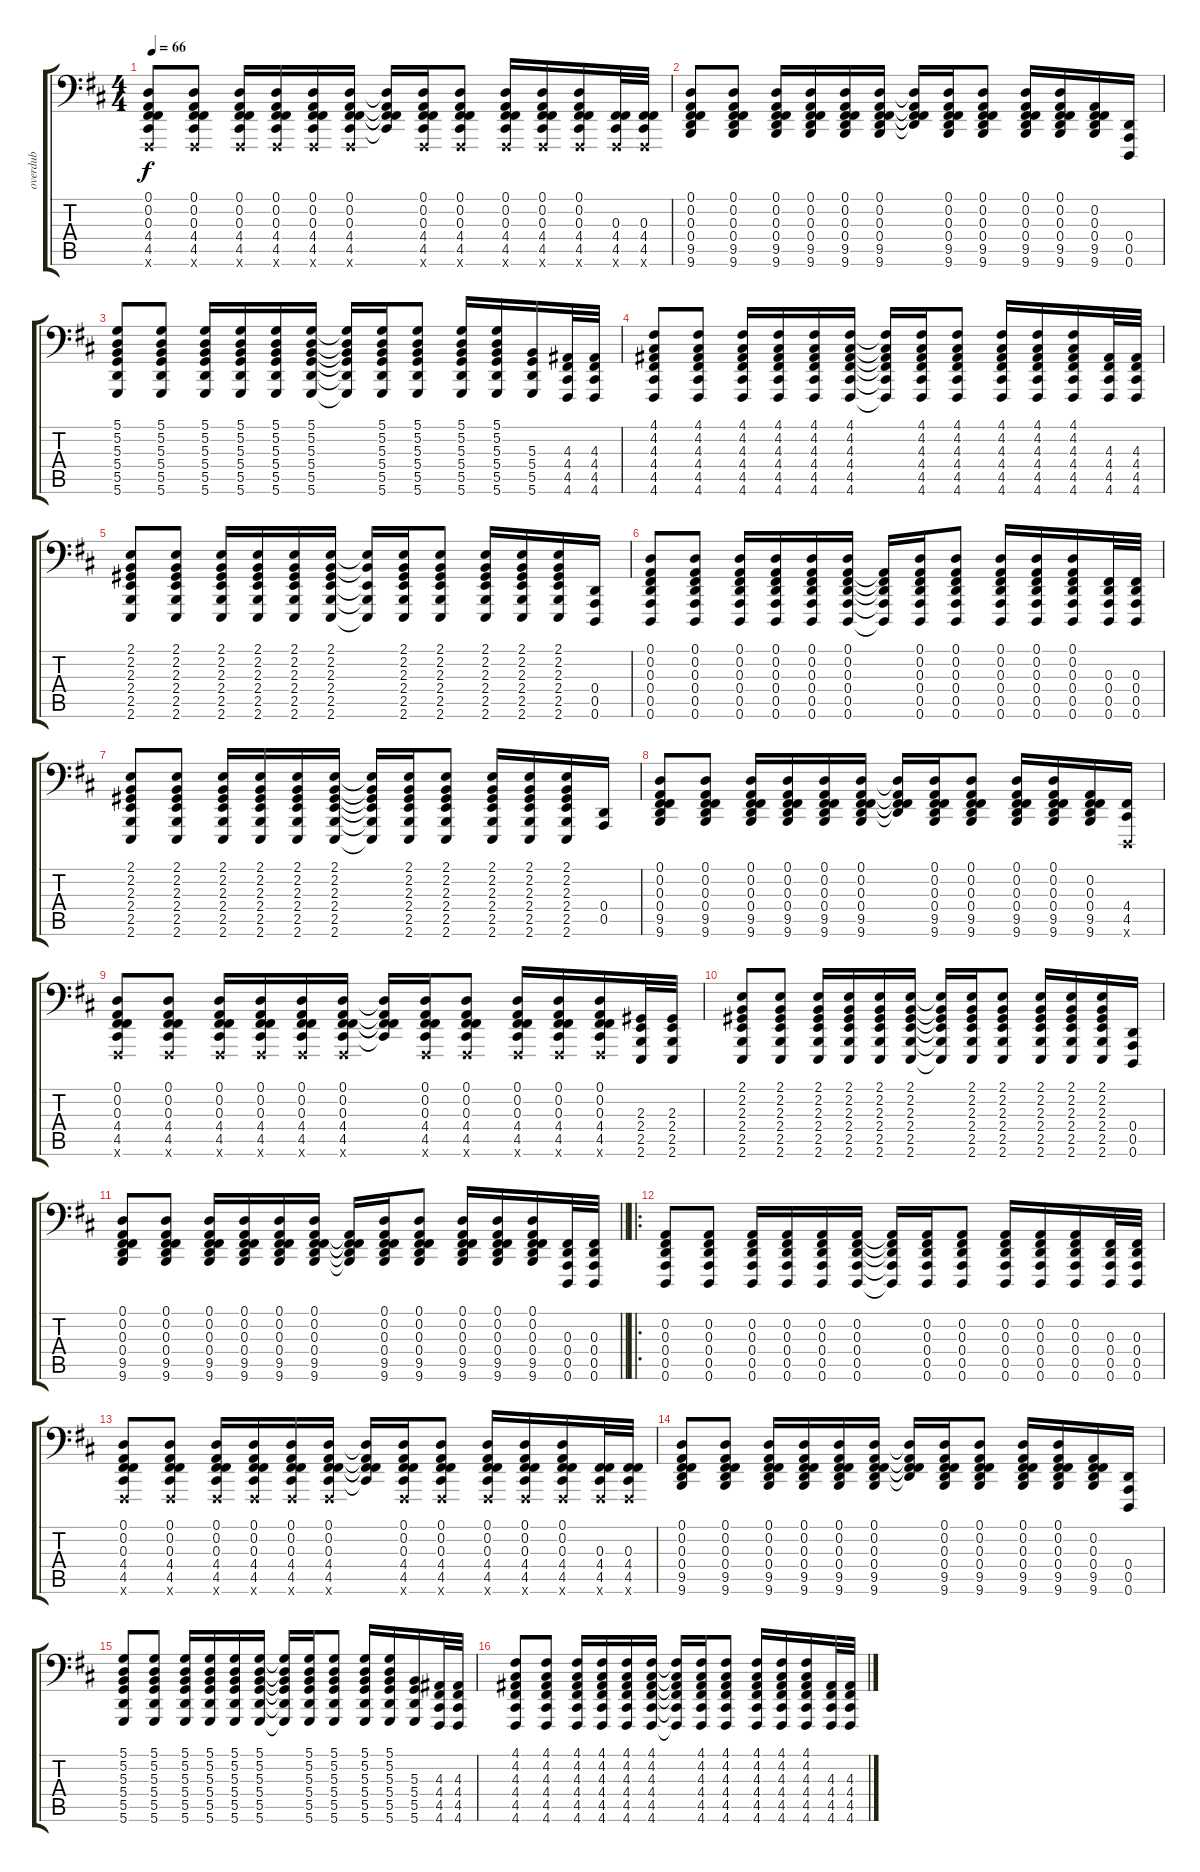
\track ("overdub" "overdub") {instrument fx7echoes}
\staff {score tabs}
\tuning (D3 A2 Gb2 D2 A1 D1) {hide}
\ts (4 4)
\tempo 66
\clef f4
\ks d
(0.1 0.2 0.3 4.4 4.5 4.6{x}).8{dy f} (0.1 0.2 0.3 4.4 4.5 4.6{x}).8 (0.1 0.2 0.3 4.4 4.5 4.6{x}).16 (0.1 0.2 0.3 4.4 4.5 4.6{x}).16 (0.1 0.2 0.3 4.4 4.5 4.6{x}).16 (0.1 0.2 0.3 4.4 4.5 4.6{x}).16 (0.1{t} 0.2{t} 0.3{t} 4.4{t} 4.5{t}).16 (0.1 0.2 0.3 4.4 4.5 4.6{x}).16 (0.1 0.2 0.3 4.4 4.5 4.6{x}).8 (0.1 0.2 0.3 4.4 4.5 4.6{x}).16 (0.1 0.2 0.3 4.4 4.5 4.6{x}).16 (0.1 0.2 0.3 4.4 4.5 4.6{x}).16 (0.3 4.4 4.5 4.6{x}).32 (0.3 4.4 4.5 4.6{x}).32 |
(0.1 0.2 0.3 0.4 9.5 9.6).8 (0.1 0.2 0.3 0.4 9.5 9.6).8 (0.1 0.2 0.3 0.4 9.5 9.6).16 (0.1 0.2 0.3 0.4 9.5 9.6).16 (0.1 0.2 0.3 0.4 9.5 9.6).16 (0.1 0.2 0.3 0.4 9.5 9.6).16 (0.1{t} 0.2{t} 0.3{t} 0.4{t} 9.5{t}).16 (0.1 0.2 0.3 0.4 9.5 9.6).16 (0.1 0.2 0.3 0.4 9.5 9.6).8 (0.1 0.2 0.3 0.4 9.5 9.6).16 (0.1 0.2 0.3 0.4 9.5 9.6).16 (0.2 0.3 0.4 9.5 9.6).16 (0.4 0.5 0.6).16 |
(5.1 5.2 5.3 5.4 5.5 5.6).8 (5.1 5.2 5.3 5.4 5.5 5.6).8 (5.1 5.2 5.3 5.4 5.5 5.6).16 (5.1 5.2 5.3 5.4 5.5 5.6).16 (5.1 5.2 5.3 5.4 5.5 5.6).16 (5.1 5.2 5.3 5.4 5.5 5.6).16 (5.1{t} 5.2{t} 5.3{t} 5.4{t} 5.5{t} 5.6{t}).16 (5.1 5.2 5.3 5.4 5.5 5.6).16 (5.1 5.2 5.3 5.4 5.5 5.6).8 (5.1 5.2 5.3 5.4 5.5 5.6).16 (5.1 5.2 5.3 5.4 5.5 5.6).16 (5.3 5.4 5.5 5.6).16 (4.3 4.4 4.5 4.6).32 (4.3 4.4 4.5 4.6).32 |
(4.1 4.2 4.3 4.4 4.5 4.6).8 (4.1 4.2 4.3 4.4 4.5 4.6).8 (4.1 4.2 4.3 4.4 4.5 4.6).16 (4.1 4.2 4.3 4.4 4.5 4.6).16 (4.1 4.2 4.3 4.4 4.5 4.6).16 (4.1 4.2 4.3 4.4 4.5 4.6).16 (4.1{t} 4.2{t} 4.3{t} 4.4{t} 4.5{t} 4.6{t}).16 (4.1 4.2 4.3 4.4 4.5 4.6).16 (4.1 4.2 4.3 4.4 4.5 4.6).8 (4.1 4.2 4.3 4.4 4.5 4.6).16 (4.1 4.2 4.3 4.4 4.5 4.6).16 (4.1 4.2 4.3 4.4 4.5 4.6).16 (4.3 4.4 4.5 4.6).32 (4.3 4.4 4.5 4.6).32 |
(2.1 2.2 2.3 2.4 2.5 2.6).8 (2.1 2.2 2.3 2.4 2.5 2.6).8 (2.1 2.2 2.3 2.4 2.5 2.6).16 (2.1 2.2 2.3 2.4 2.5 2.6).16 (2.1 2.2 2.3 2.4 2.5 2.6).16 (2.1 2.2 2.3 2.4 2.5 2.6).16 (2.1{t} 2.2{t} 2.4{t} 2.5{t} 2.6{t}).16 (2.1 2.2 2.3 2.4 2.5 2.6).16 (2.1 2.2 2.3 2.4 2.5 2.6).8 (2.1 2.2 2.3 2.4 2.5 2.6).16 (2.1 2.2 2.3 2.4 2.5 2.6).16 (2.1 2.2 2.3 2.4 2.5 2.6).16 (0.4 0.5 0.6).16 |
(0.1 0.2 0.3 0.4 0.5 0.6).8 (0.1 0.2 0.3 0.4 0.5 0.6).8 (0.1 0.2 0.3 0.4 0.5 0.6).16 (0.1 0.2 0.3 0.4 0.5 0.6).16 (0.1 0.2 0.3 0.4 0.5 0.6).16 (0.1 0.2 0.3 0.4 0.5 0.6).16 (0.2{t} 0.3{t} 0.4{t} 0.5{t} 0.6{t}).16 (0.1 0.2 0.3 0.4 0.5 0.6).16 (0.1 0.2 0.3 0.4 0.5 0.6).8 (0.1 0.2 0.3 0.4 0.5 0.6).16 (0.1 0.2 0.3 0.4 0.5 0.6).16 (0.1 0.2 0.3 0.4 0.5 0.6).16 (0.3 0.4 0.5 0.6).32 (0.3 0.4 0.5 0.6).32 |
(2.1 2.2 2.3 2.4 2.5 2.6).8 (2.1 2.2 2.3 2.4 2.5 2.6).8 (2.1 2.2 2.3 2.4 2.5 2.6).16 (2.1 2.2 2.3 2.4 2.5 2.6).16 (2.1 2.2 2.3 2.4 2.5 2.6).16 (2.1 2.2 2.3 2.4 2.5 2.6).16 (2.1{t} 2.2{t} 2.3{t} 2.4{t} 2.5{t} 2.6{t}).16 (2.1 2.2 2.3 2.4 2.5 2.6).16 (2.1 2.2 2.3 2.4 2.5 2.6).8 (2.1 2.2 2.3 2.4 2.5 2.6).16 (2.1 2.2 2.3 2.4 2.5 2.6).16 (2.1 2.2 2.3 2.4 2.5 2.6).16 (0.4 0.5).16 |
(0.1 0.2 0.3 0.4 9.5 9.6).8 (0.1 0.2 0.3 0.4 9.5 9.6).8 (0.1 0.2 0.3 0.4 9.5 9.6).16 (0.1 0.2 0.3 0.4 9.5 9.6).16 (0.1 0.2 0.3 0.4 9.5 9.6).16 (0.1 0.2 0.3 0.4 9.5 9.6).16 (0.1{t} 0.2{t} 0.3{t} 0.4{t} 9.5{t}).16 (0.1 0.2 0.3 0.4 9.5 9.6).16 (0.1 0.2 0.3 0.4 9.5 9.6).8 (0.1 0.2 0.3 0.4 9.5 9.6).16 (0.1 0.2 0.3 0.4 9.5 9.6).16 (0.2 0.3 0.4 9.5 9.6).16 (4.4 4.5 0.6{x}).16 |
(0.1 0.2 0.3 4.4 4.5 4.6{x}).8 (0.1 0.2 0.3 4.4 4.5 4.6{x}).8 (0.1 0.2 0.3 4.4 4.5 4.6{x}).16 (0.1 0.2 0.3 4.4 4.5 4.6{x}).16 (0.1 0.2 0.3 4.4 4.5 4.6{x}).16 (0.1 0.2 0.3 4.4 4.5 4.6{x}).16 (0.1{t} 0.2{t} 0.3{t} 4.4{t} 4.5{t}).16 (0.1 0.2 0.3 4.4 4.5 4.6{x}).16 (0.1 0.2 0.3 4.4 4.5 4.6{x}).8 (0.1 0.2 0.3 4.4 4.5 4.6{x}).16 (0.1 0.2 0.3 4.4 4.5 4.6{x}).16 (0.1 0.2 0.3 4.4 4.5 4.6{x}).16 (2.3 2.4 2.5 2.6).32 (2.3 2.4 2.5 2.6).32 |
(2.1 2.2 2.3 2.4 2.5 2.6).8 (2.1 2.2 2.3 2.4 2.5 2.6).8 (2.1 2.2 2.3 2.4 2.5 2.6).16 (2.1 2.2 2.3 2.4 2.5 2.6).16 (2.1 2.2 2.3 2.4 2.5 2.6).16 (2.1 2.2 2.3 2.4 2.5 2.6).16 (2.1{t} 2.2{t} 2.3{t} 2.4{t} 2.5{t} 2.6{t}).16 (2.1 2.2 2.3 2.4 2.5 2.6).16 (2.1 2.2 2.3 2.4 2.5 2.6).8 (2.1 2.2 2.3 2.4 2.5 2.6).16 (2.1 2.2 2.3 2.4 2.5 2.6).16 (2.1 2.2 2.3 2.4 2.5 2.6).16 (0.4 0.5 0.6).16 |
\barLineRight lightlight
(0.1 0.2 0.3 0.4 9.5 9.6).8 (0.1 0.2 0.3 0.4 9.5 9.6).8 (0.1 0.2 0.3 0.4 9.5 9.6).16 (0.1 0.2 0.3 0.4 9.5 9.6).16 (0.1 0.2 0.3 0.4 9.5 9.6).16 (0.1 0.2 0.3 0.4 9.5 9.6).16 (0.2{t} 0.3{t} 0.4{t} 9.5{t} 9.6{t}).16 (0.1 0.2 0.3 0.4 9.5 9.6).16 (0.1 0.2 0.3 0.4 9.5 9.6).8 (0.1 0.2 0.3 0.4 9.5 9.6).16 (0.1 0.2 0.3 0.4 9.5 9.6).16 (0.1 0.2 0.3 0.4 9.5 9.6).16 (0.3 0.4 0.5 0.6).32 (0.3 0.4 0.5 0.6).32 |
\ro
(0.2 0.3 0.4 0.5 0.6).8 (0.2 0.3 0.4 0.5 0.6).8 (0.2 0.3 0.4 0.5 0.6).16 (0.2 0.3 0.4 0.5 0.6).16 (0.2 0.3 0.4 0.5 0.6).16 (0.2 0.3 0.4 0.5 0.6).16 (0.2{t} 0.3{t} 0.4{t} 0.5{t} 0.6{t}).16 (0.2 0.3 0.4 0.5 0.6).16 (0.2 0.3 0.4 0.5 0.6).8 (0.2 0.3 0.4 0.5 0.6).16 (0.2 0.3 0.4 0.5 0.6).16 (0.2 0.3 0.4 0.5 0.6).16 (0.3 0.4 0.5 0.6).32 (0.3 0.4 0.5 0.6).32 |
(0.1 0.2 0.3 4.4 4.5 4.6{x}).8 (0.1 0.2 0.3 4.4 4.5 4.6{x}).8 (0.1 0.2 0.3 4.4 4.5 4.6{x}).16 (0.1 0.2 0.3 4.4 4.5 4.6{x}).16 (0.1 0.2 0.3 4.4 4.5 4.6{x}).16 (0.1 0.2 0.3 4.4 4.5 4.6{x}).16 (0.1{t} 0.2{t} 0.3{t} 4.4{t} 4.5{t}).16 (0.1 0.2 0.3 4.4 4.5 4.6{x}).16 (0.1 0.2 0.3 4.4 4.5 4.6{x}).8 (0.1 0.2 0.3 4.4 4.5 4.6{x}).16 (0.1 0.2 0.3 4.4 4.5 4.6{x}).16 (0.1 0.2 0.3 4.4 4.5 4.6{x}).16 (0.3 4.4 4.5 4.6{x}).32 (0.3 4.4 4.5 4.6{x}).32 |
(0.1 0.2 0.3 0.4 9.5 9.6).8 (0.1 0.2 0.3 0.4 9.5 9.6).8 (0.1 0.2 0.3 0.4 9.5 9.6).16 (0.1 0.2 0.3 0.4 9.5 9.6).16 (0.1 0.2 0.3 0.4 9.5 9.6).16 (0.1 0.2 0.3 0.4 9.5 9.6).16 (0.1{t} 0.2{t} 0.3{t} 0.4{t} 9.5{t}).16 (0.1 0.2 0.3 0.4 9.5 9.6).16 (0.1 0.2 0.3 0.4 9.5 9.6).8 (0.1 0.2 0.3 0.4 9.5 9.6).16 (0.1 0.2 0.3 0.4 9.5 9.6).16 (0.2 0.3 0.4 9.5 9.6).16 (0.4 0.5 0.6).16 |
(5.1 5.2 5.3 5.4 5.5 5.6).8 (5.1 5.2 5.3 5.4 5.5 5.6).8 (5.1 5.2 5.3 5.4 5.5 5.6).16 (5.1 5.2 5.3 5.4 5.5 5.6).16 (5.1 5.2 5.3 5.4 5.5 5.6).16 (5.1 5.2 5.3 5.4 5.5 5.6).16 (5.1{t} 5.2{t} 5.3{t} 5.4{t} 5.5{t} 5.6{t}).16 (5.1 5.2 5.3 5.4 5.5 5.6).16 (5.1 5.2 5.3 5.4 5.5 5.6).8 (5.1 5.2 5.3 5.4 5.5 5.6).16 (5.1 5.2 5.3 5.4 5.5 5.6).16 (5.3 5.4 5.5 5.6).16 (4.3 4.4 4.5 4.6).32 (4.3 4.4 4.5 4.6).32 |
(4.1 4.2 4.3 4.4 4.5 4.6).8 (4.1 4.2 4.3 4.4 4.5 4.6).8 (4.1 4.2 4.3 4.4 4.5 4.6).16 (4.1 4.2 4.3 4.4 4.5 4.6).16 (4.1 4.2 4.3 4.4 4.5 4.6).16 (4.1 4.2 4.3 4.4 4.5 4.6).16 (4.1{t} 4.2{t} 4.3{t} 4.4{t} 4.5{t} 4.6{t}).16 (4.1 4.2 4.3 4.4 4.5 4.6).16 (4.1 4.2 4.3 4.4 4.5 4.6).8 (4.1 4.2 4.3 4.4 4.5 4.6).16 (4.1 4.2 4.3 4.4 4.5 4.6).16 (4.1 4.2 4.3 4.4 4.5 4.6).16 (4.3 4.4 4.5 4.6).32 (4.3 4.4 4.5 4.6).32
